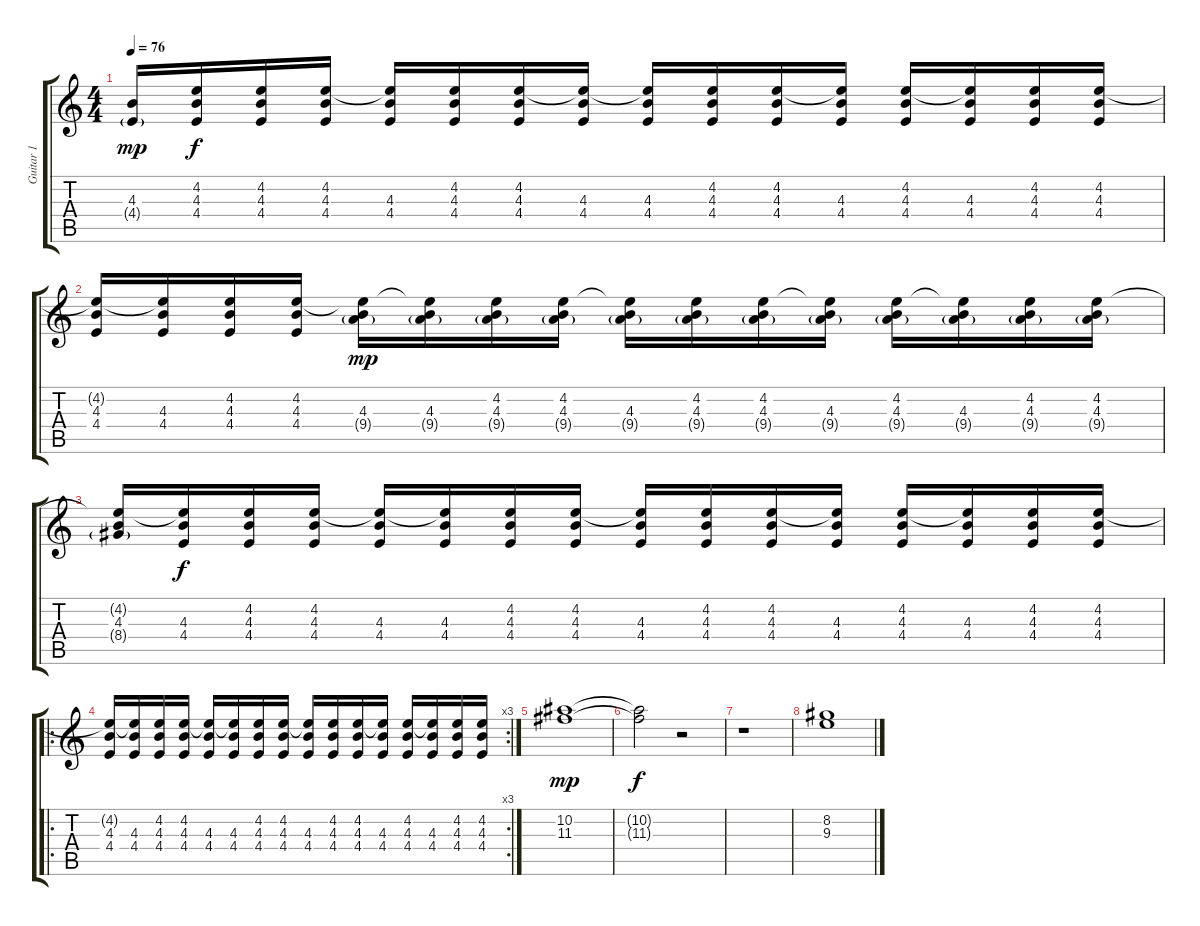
\track ("Guitar 1" "Guitar 1") {instrument distortionguitar}
\staff {score tabs}
\tuning (E4 C4 G3 C3 G2 C2) {hide}
\ts (4 4)
\tempo 76
\clef g2
\ks c
(4.3 4.4{g}).16{dy mp volume 8 instrument acousticguitarsteel} (4.2 4.3 4.4).16{dy f} (4.2 4.3 4.4).16 (4.2 4.3 4.4).16 (4.2{t} 4.3 4.4).16 (4.2 4.3 4.4).16 (4.2 4.3 4.4).16 (4.2{t} 4.3 4.4).16 (4.2{t} 4.3 4.4).16 (4.2 4.3 4.4).16 (4.2 4.3 4.4).16 (4.2{t} 4.3 4.4).16 (4.2 4.3 4.4).16 (4.2{t} 4.3 4.4).16 (4.2 4.3 4.4).16 (4.2 4.3 4.4).16 |
(4.2{t} 4.3 4.4).16 (4.2{t} 4.3 4.4).16 (4.2 4.3 4.4).16 (4.2 4.3 4.4).16 (4.2{t} 4.3 9.4{g}).16{dy mp} (4.2{t} 4.3 9.4{g}).16 (4.2 4.3 9.4{g}).16 (4.2 4.3 9.4{g}).16 (4.2{t} 4.3 9.4{g}).16 (4.2 4.3 9.4{g}).16 (4.2 4.3 9.4{g}).16 (4.2{t} 4.3 9.4{g}).16 (4.2 4.3 9.4{g}).16 (4.2{t} 4.3 9.4{g}).16 (4.2 4.3 9.4{g}).16 (4.2 4.3 9.4{g}).16 |
(4.2{t} 4.3 8.4{g}).16 (4.2{t} 4.3 4.4).16{dy f} (4.2 4.3 4.4).16 (4.2 4.3 4.4).16 (4.2{t} 4.3 4.4).16 (4.2{t} 4.3 4.4).16 (4.2 4.3 4.4).16 (4.2 4.3 4.4).16 (4.2{t} 4.3 4.4).16 (4.2 4.3 4.4).16 (4.2 4.3 4.4).16 (4.2{t} 4.3 4.4).16 (4.2 4.3 4.4).16 (4.2{t} 4.3 4.4).16 (4.2 4.3 4.4).16 (4.2 4.3 4.4).16 |
\ro
\rc 3
(4.2{t} 4.3 4.4).16 (4.2{t} 4.3 4.4).16 (4.2 4.3 4.4).16 (4.2 4.3 4.4).16 (4.2{t} 4.3 4.4).16 (4.2{t} 4.3 4.4).16 (4.2 4.3 4.4).16 (4.2 4.3 4.4).16 (4.2{t} 4.3 4.4).16 (4.2 4.3 4.4).16 (4.2 4.3 4.4).16 (4.2{t} 4.3 4.4).16 (4.2 4.3 4.4).16 (4.2{t} 4.3 4.4).16 (4.2 4.3 4.4).16 (4.2 4.3 4.4).16 |
(10.2 11.3).1{dy mp} |
(10.2{t} 11.3{t}).2{dy f} r.2 |
r.1 |
(8.2 9.3).1
